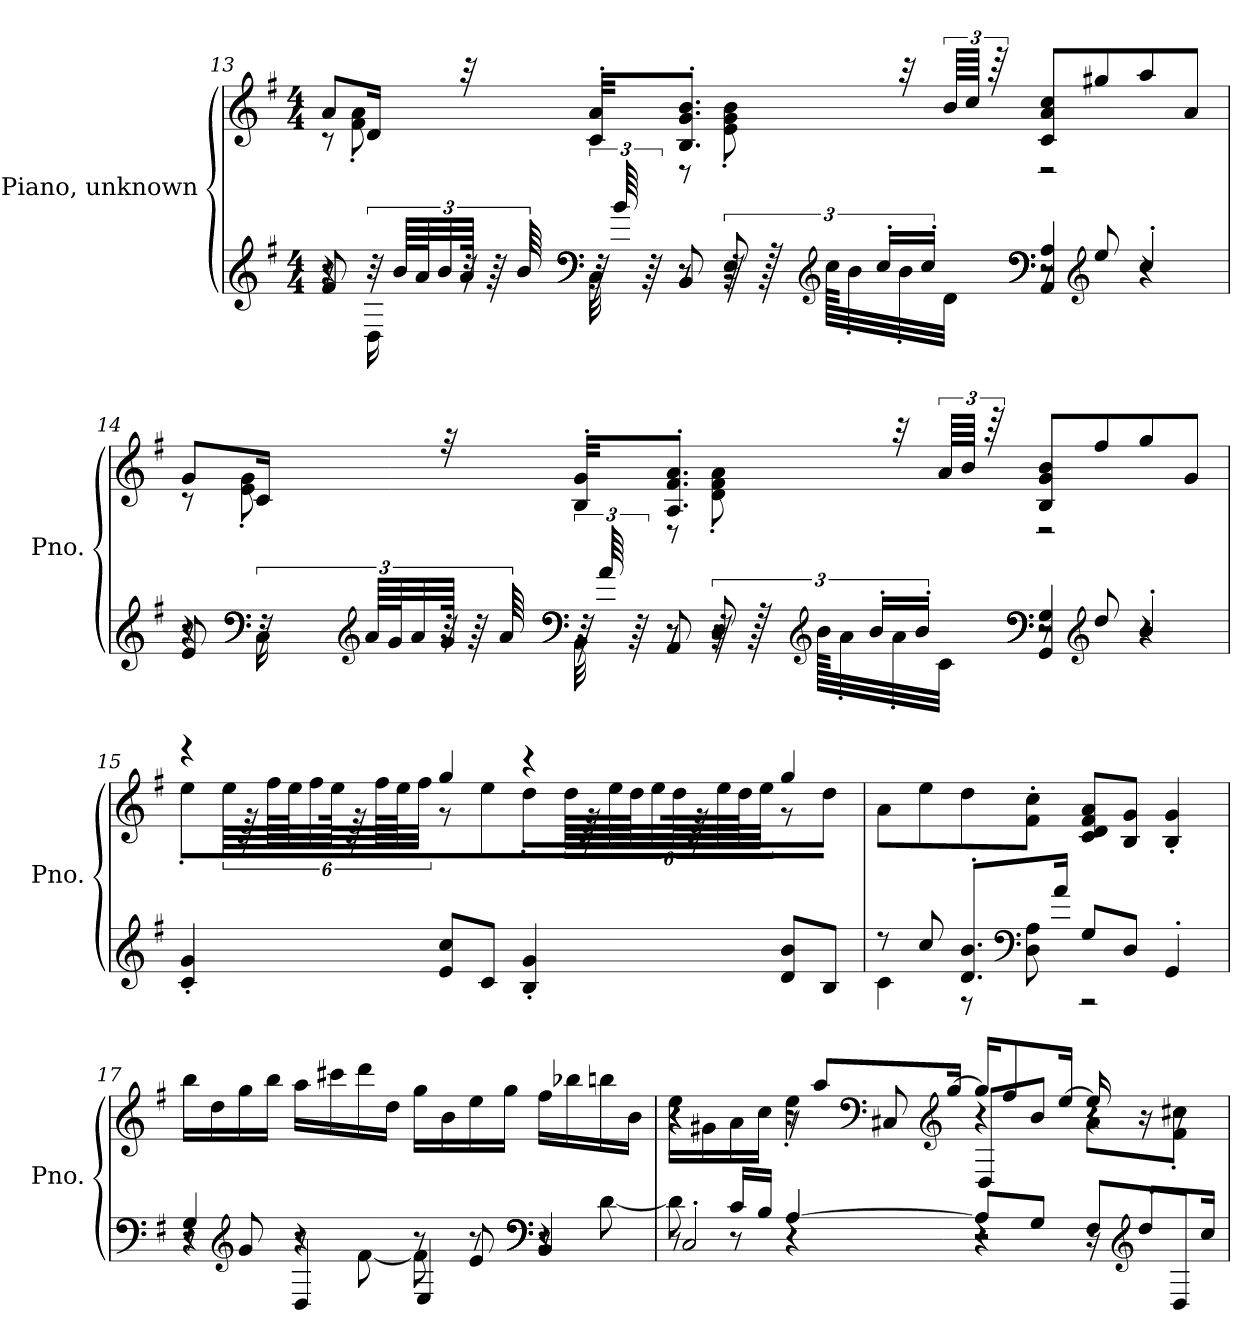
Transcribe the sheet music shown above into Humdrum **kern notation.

**kern	**kern
*part1	*part1
*staff2	*staff1
*I"Piano, unknown	*
*I'Pno.	*
!!LO:LB:g=z
*clefG2	*clefG2
*k[f#]	*k[f#]
*M4/4	*M4/4
=13	=13
*^	*^
*	*^	*	*
8f#/	8r	4r	8a/L	8r
48r	16D\	.	16d/Jk	8f#\' 8a\'
96b/LLLL	.	.	.	.
96a/J	.	.	.	.
48b/	.	.	.	.
96a/JJJk	32r	.	32r	.
96r	.	.	.	.
96b/	.	.	.	.
*clefF4	*	*	*	*
96r	32C\	.	32c/' 32a/'KKL	.
96b/	.	.	.	.
96r	.	.	.	.
8BB/	8r	8r	8.B/' 8.g/' 8.b/'J	8r
24r	64r	8E/	.	8e\' 8g\' 8b\'
.	128r	.	.	.
*clefG2	*	*	*	*
.	128cc\KKLLL	.	.	.
.	32b'\	.	.	.
24cc'/LL	.	.	.	.
.	32b'\	.	32r	.
24cc'/JJ	.	.	.	.
.	32d\JJJ	.	96b/LLLL	.
.	.	.	96cc/JJJJ	.
.	.	.	96r	.
*clefF4	*	*	*	*
8r	2r	4AA/ 4A/	8c/ 8a/ 8cc/L	2r
*clefG2	*	*	*	*
8ee/	.	.	8gg#X/	.
4cc'/	.	4r	8aa/	.
.	.	.	8a/J	.
!!LO:LB:g=z	!!
=14	=14	=14	=14	=14
8e/	8r	4r	8g/L	8r
*clefF4	*	*	*	*
48r	16C\	.	16c/Jk	8e\' 8g\'
*clefG2	*	*	*	*
96a/LLLL	.	.	.	.
96g/J	.	.	.	.
48a/	.	.	.	.
96g/JJJk	32r	.	32r	.
96r	.	.	.	.
96a/	.	.	.	.
*clefF4	*	*	*	*
96r	32BB\	.	32B/' 32g/'KKL	.
96a/	.	.	.	.
96r	.	.	.	.
8AA/	8r	8r	8.A/' 8.f#/' 8.a/'J	8r
24r	64r	8D/	.	8d\' 8f#\' 8a\'
.	128r	.	.	.
*clefG2	*	*	*	*
.	128b\KKLLL	.	.	.
.	32a'\	.	.	.
24b'/LL	.	.	.	.
.	32a'\	.	32r	.
24b'/JJ	.	.	.	.
.	32c\JJJ	.	96a/LLLL	.
.	.	.	96b/JJJJ	.
.	.	.	96r	.
*clefF4	*	*	*	*
8r	2r	4GG/ 4G/	8B/ 8g/ 8b/L	2r
*clefG2	*	*	*	*
8dd/	.	.	8ff#/	.
4b'/	.	4r	8gg/	.
.	.	.	8g/J	.
*v	*v	*v	*	*
!!LO:LB:g=z	!!
=15	=15	=15
4c/' 4g/'	4r	8ee'\L
.	.	96ee\Jkkk
.	.	96r
.	.	96ff#\LLLL
*	*	*Xbrackettup
.	.	96ee\J
.	.	48ff#\
*	*	*brackettup
.	.	96ee\JJJk
.	.	96r
.	.	96ff#\LLLL
*	*	*Xbrackettup
.	.	96ee\J
.	.	48ff#\JJJ
8e/ 8cc/L	4gg/	8r
8c/J	.	8ee\
4B/' 4g/'	4r	8dd'\L
*	*	*brackettup
.	.	96dd\Jkkk
.	.	96r
.	.	96ee\LLLL
*	*	*Xbrackettup
.	.	96dd\J
.	.	48ee\
*	*	*brackettup
.	.	96dd\JJJk
.	.	96r
.	.	96ee\LLLL
*	*	*Xbrackettup
.	.	96dd\J
.	.	48ee\JJJ
8d/ 8b/L	4gg/	8r
8B/J	.	8dd\
*	*v	*v
=16	=16
*^	*
8r	4c\	8a\L
8cc/	.	8ee\
8.d/' 8.b/'L	8r	8dd\
*clefF4	*	*
.	8D\ 8A\	8f#\' 8cc\'J
16a/Jk	.	.
8G/L	2r	8c/ 8d/ 8f#/ 8a/L
8D/J	.	8B/ 8g/J
4GG'/	.	4B/' 4g/'
!!LO:PB:g=z
=17	=17	=17
*	*^	*
8r	4r	4G/	16bb\LL
.	.	.	16dd\
*clefG2	*	*	*
8g/	.	.	16gg\
.	.	.	16bb\JJ
4r	8r	4D/	16aa\LL
.	.	.	16ccc#X\
.	[8f#\	.	16ddd\
.	.	.	16dd\JJ
8r	8f#\]	4E/	16gg\LL
.	.	.	16b\
8e/	8r	.	16ee\
.	.	.	16gg\JJ
*clefF4	*	*	*
4r	8r	4BB/	16ff#\LL
.	.	.	16bb-X\
.	[8d\	.	16bbn\
.	.	.	16b\JJ
!!LO:LB:g=z
=18	=18	=18	=18
*	*	*	*^
*	*	*	*	*^
8r	8d\]	2C'/	4r	16ee\LL	4r
.	.	.	.	16g#X\	.
16c/LL	8r	.	.	16a\	.
16B/JJ	.	.	.	16cc\JJ	.
[4A/	4r	.	16r	4ee'\	8r
.	.	.	8aa/L	.	.
*	*	*	*clefF4	*	*
.	.	.	.	.	8C#X/
*	*	*	*clefG2	*	*
.	.	.	[16gg/Jk	.	.
8A/L]	2r	4r	16gg/KL]	4r	8D/L
.	.	.	8ff#/	.	.
8G/J	.	.	.	.	8b/J
.	.	.	[16ee/Jk	.	.
16r	.	8F#/L	16ee/]	8a\L	4r
*clefG2	*	*	*	*	*
8dd'/L	.	.	16r	.	.
.	.	8D/J	8r	8f#\' 8cc#X\'J	.
16cc/Jk	.	.	.	.	.
*v	*v	*v	*	*	*
*	*v	*v	*v
=	=
*-	*-
